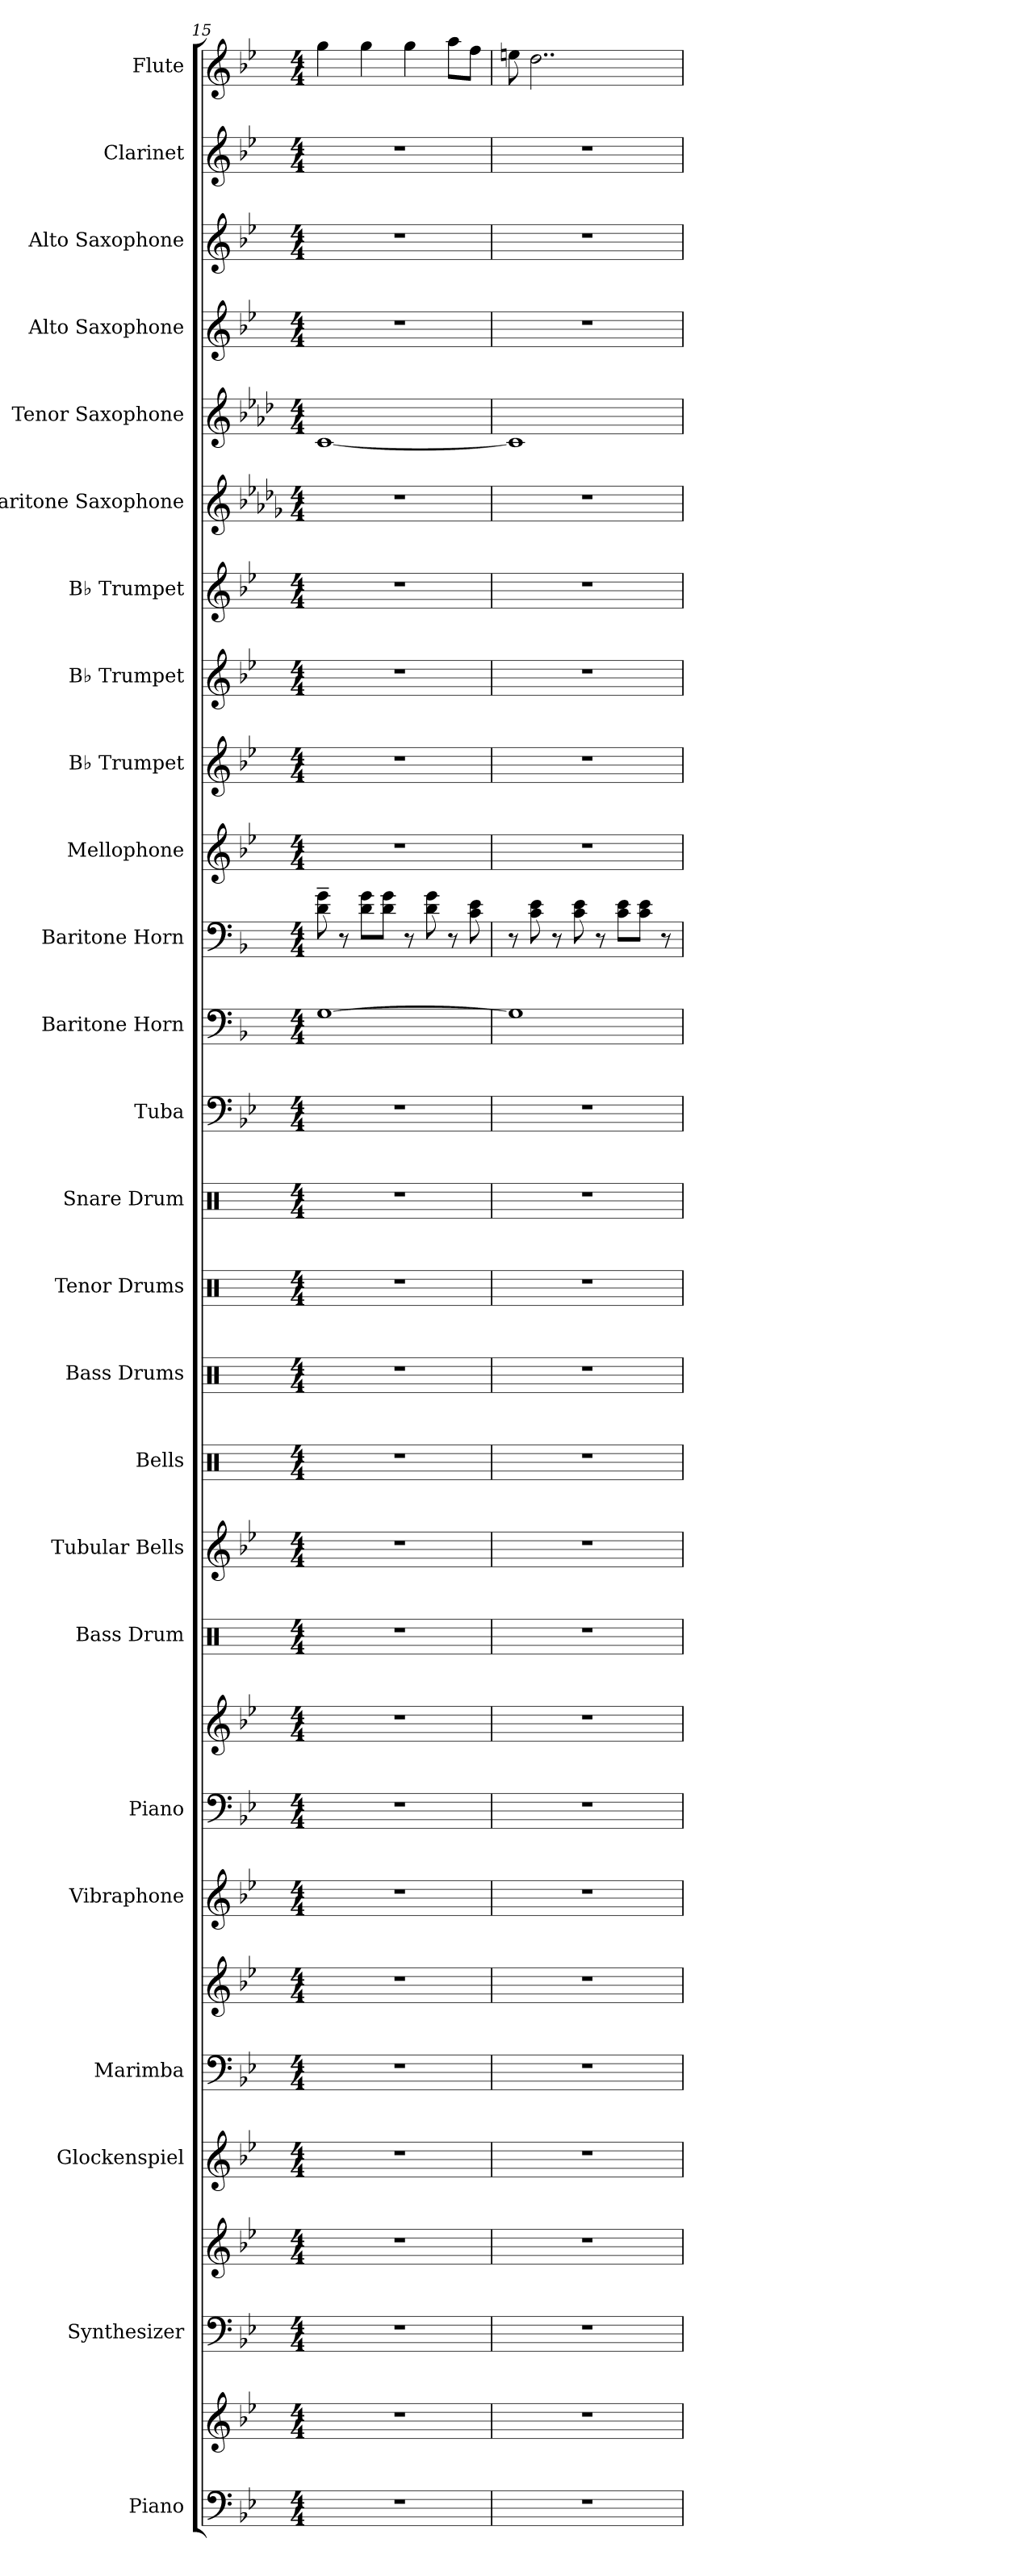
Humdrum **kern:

**kern	**kern	**kern	**kern	**kern	**kern	**kern	**kern	**kern	**kern	**kern	**kern	**kern	**kern	**kern	**kern	**kern	**kern	**kern	**kern	**kern	**kern	**kern	**kern	**kern	**kern	**kern	**kern	**kern
*part25	*part25	*part24	*part24	*part23	*part22	*part22	*part21	*part20	*part20	*part19	*part18	*part17	*part16	*part15	*part14	*part13	*part12	*part11	*part10	*part9	*part8	*part7	*part6	*part5	*part4	*part3	*part2	*part1
*staff29	*staff28	*staff27	*staff26	*staff25	*staff24	*staff23	*staff22	*staff21	*staff20	*staff19	*staff18	*staff17	*staff16	*staff15	*staff14	*staff13	*staff12	*staff11	*staff10	*staff9	*staff8	*staff7	*staff6	*staff5	*staff4	*staff3	*staff2	*staff1
*I"Piano	*	*I"Synthesizer	*	*I"Glockenspiel	*I"Marimba	*	*I"Vibraphone	*I"Piano	*	*I"Bass Drum	*I"Tubular Bells	*I"Bells	*I"Bass Drums	*I"Tenor Drums	*I"Snare Drum	*I"Tuba	*I"Baritone Horn	*I"Baritone Horn	*I"Mellophone	*I"B♭ Trumpet	*I"B♭ Trumpet	*I"B♭ Trumpet	*I"Baritone Saxophone	*I"Tenor Saxophone	*I"Alto Saxophone	*I"Alto Saxophone	*I"Clarinet	*I"Flute
*I'Pno.	*	*I'Synth	*	*I'Glk.	*I'Mrm.	*	*I'Vib.	*I'Pno.	*	*I'B. Dr.	*I'Tu. Be.	*I'Be.	*I'BD	*I'TD	*I'SD	*I'Tba.	*I'Bar. Hn.	*I'Bar. Hn.	*I'Mph.	*I'B♭ Tpt.	*I'B♭ Tpt.	*I'B♭ Tpt.	*I'Bar. Sax.	*I'T. Sax.	*I'A. Sax.	*I'A. Sax.	*I'Cl.	*I'Fl.
!!LO:PB:g=z
*clefF4	*clefG2	*clefF4	*clefG2	*clefG2	*clefF4	*clefG2	*clefG2	*clefF4	*clefG2	*clefX	*clefG2	*clefX	*clefX	*clefX	*clefX	*clefF4	*clefF4	*clefF4	*clefG2	*clefG2	*clefG2	*clefG2	*clefG2	*clefG2	*clefG2	*clefG2	*clefG2	*clefG2
*	*	*	*	*ITrd-14c-24	*	*	*	*	*	*	*	*	*	*	*	*	*ITrd4c7	*ITrd4c7	*ITrd4c7	*ITrd1c2	*ITrd1c2	*ITrd1c2	*ITrd12c21	*ITrd8c14	*ITrd5c9	*ITrd5c9	*ITrd1c2	*
*k[b-e-]	*k[b-e-]	*k[b-e-]	*k[b-e-]	*k[b-e-]	*k[b-e-]	*k[b-e-]	*k[b-e-]	*k[b-e-]	*k[b-e-]	*k[]	*k[b-e-]	*k[]	*k[]	*k[]	*k[]	*k[b-e-]	*k[b-e-]	*k[b-e-]	*k[b-e-a-]	*k[b-e-a-d-]	*k[b-e-a-d-]	*k[b-e-a-d-]	*k[b-e-a-d-g-]	*k[b-e-a-d-]	*k[b-e-a-d-g-]	*k[b-e-a-d-g-]	*k[b-e-a-d-]	*k[b-e-]
*M4/4	*M4/4	*M4/4	*M4/4	*M4/4	*M4/4	*M4/4	*M4/4	*M4/4	*M4/4	*M4/4	*M4/4	*M4/4	*M4/4	*M4/4	*M4/4	*M4/4	*M4/4	*M4/4	*M4/4	*M4/4	*M4/4	*M4/4	*M4/4	*M4/4	*M4/4	*M4/4	*M4/4	*M4/4
=15	=15	=15	=15	=15	=15	=15	=15	=15	=15	=15	=15	=15	=15	=15	=15	=15	=15	=15	=15	=15	=15	=15	=15	=15	=15	=15	=15	=15
1r	1r	1r	1r	1r	1r	1r	1r	1r	1r	1r	1r	1r	1r	1r	1r	1r	[1C	8G\~ 8c\~	1r	1r	1r	1r	1r	[1C	1r	1r	1r	4gg\
.	.	.	.	.	.	.	.	.	.	.	.	.	.	.	.	.	.	8r	.	.	.	.	.	.	.	.	.	.
.	.	.	.	.	.	.	.	.	.	.	.	.	.	.	.	.	.	8G\ 8c\L	.	.	.	.	.	.	.	.	.	4gg\
.	.	.	.	.	.	.	.	.	.	.	.	.	.	.	.	.	.	8G\ 8c\J	.	.	.	.	.	.	.	.	.	.
.	.	.	.	.	.	.	.	.	.	.	.	.	.	.	.	.	.	8r	.	.	.	.	.	.	.	.	.	4gg\
.	.	.	.	.	.	.	.	.	.	.	.	.	.	.	.	.	.	8G\ 8c\	.	.	.	.	.	.	.	.	.	.
.	.	.	.	.	.	.	.	.	.	.	.	.	.	.	.	.	.	8r	.	.	.	.	.	.	.	.	.	8aa\L
.	.	.	.	.	.	.	.	.	.	.	.	.	.	.	.	.	.	8F\ 8A\	.	.	.	.	.	.	.	.	.	8ff\J
=16	=16	=16	=16	=16	=16	=16	=16	=16	=16	=16	=16	=16	=16	=16	=16	=16	=16	=16	=16	=16	=16	=16	=16	=16	=16	=16	=16	=16
1r	1r	1r	1r	1r	1r	1r	1r	1r	1r	1r	1r	1r	1r	1r	1r	1r	1C]	8r	1r	1r	1r	1r	1r	1C]	1r	1r	1r	8een\
.	.	.	.	.	.	.	.	.	.	.	.	.	.	.	.	.	.	8F\ 8A\	.	.	.	.	.	.	.	.	.	2..dd\
.	.	.	.	.	.	.	.	.	.	.	.	.	.	.	.	.	.	8r	.	.	.	.	.	.	.	.	.	.
.	.	.	.	.	.	.	.	.	.	.	.	.	.	.	.	.	.	8F\ 8A\	.	.	.	.	.	.	.	.	.	.
.	.	.	.	.	.	.	.	.	.	.	.	.	.	.	.	.	.	8r	.	.	.	.	.	.	.	.	.	.
.	.	.	.	.	.	.	.	.	.	.	.	.	.	.	.	.	.	8F\ 8A\L	.	.	.	.	.	.	.	.	.	.
.	.	.	.	.	.	.	.	.	.	.	.	.	.	.	.	.	.	8F\ 8A\J	.	.	.	.	.	.	.	.	.	.
.	.	.	.	.	.	.	.	.	.	.	.	.	.	.	.	.	.	8r	.	.	.	.	.	.	.	.	.	.
=	=	=	=	=	=	=	=	=	=	=	=	=	=	=	=	=	=	=	=	=	=	=	=	=	=	=	=	=
*-	*-	*-	*-	*-	*-	*-	*-	*-	*-	*-	*-	*-	*-	*-	*-	*-	*-	*-	*-	*-	*-	*-	*-	*-	*-	*-	*-	*-
